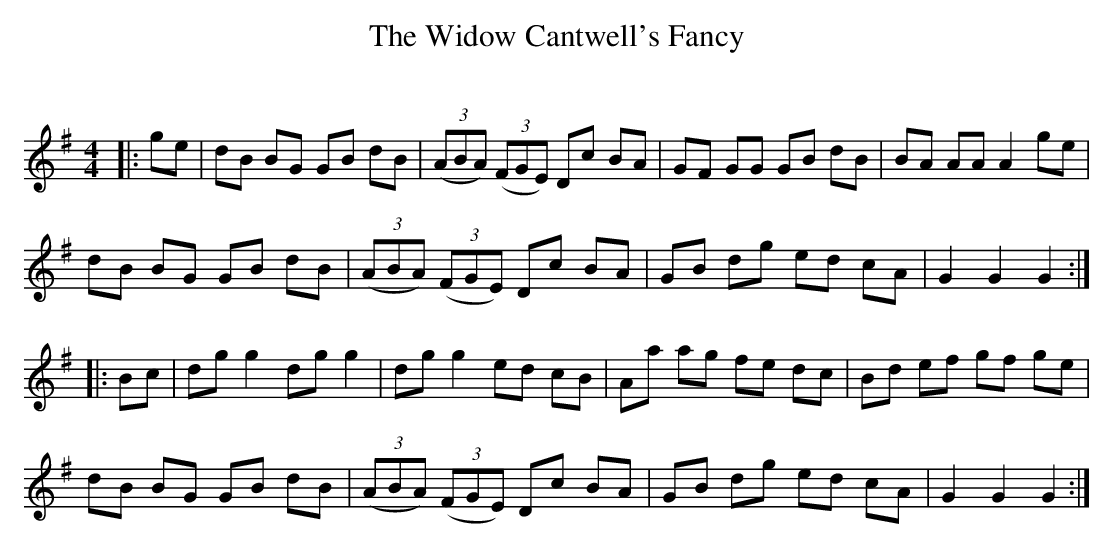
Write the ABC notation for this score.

X:1
T: The Widow Cantwell's Fancy
C:
Q: 232
K:G
M:4/4
L:1/8
|:ge|dB BG GB dB|((3ABA) ((3FGE) Dc BA|GF GG GB dB|BA AA A2 ge|
dB BG GB dB|((3ABA) ((3FGE) Dc BA|GB dg ed cA|G2 G2 G2:|
|:Bc|dg g2 dg g2|dg g2 ed cB|Aa ag fe dc|Bd ef gf ge|
dB BG GB dB|((3ABA) ((3FGE) Dc BA|GB dg ed cA|G2 G2 G2:|
